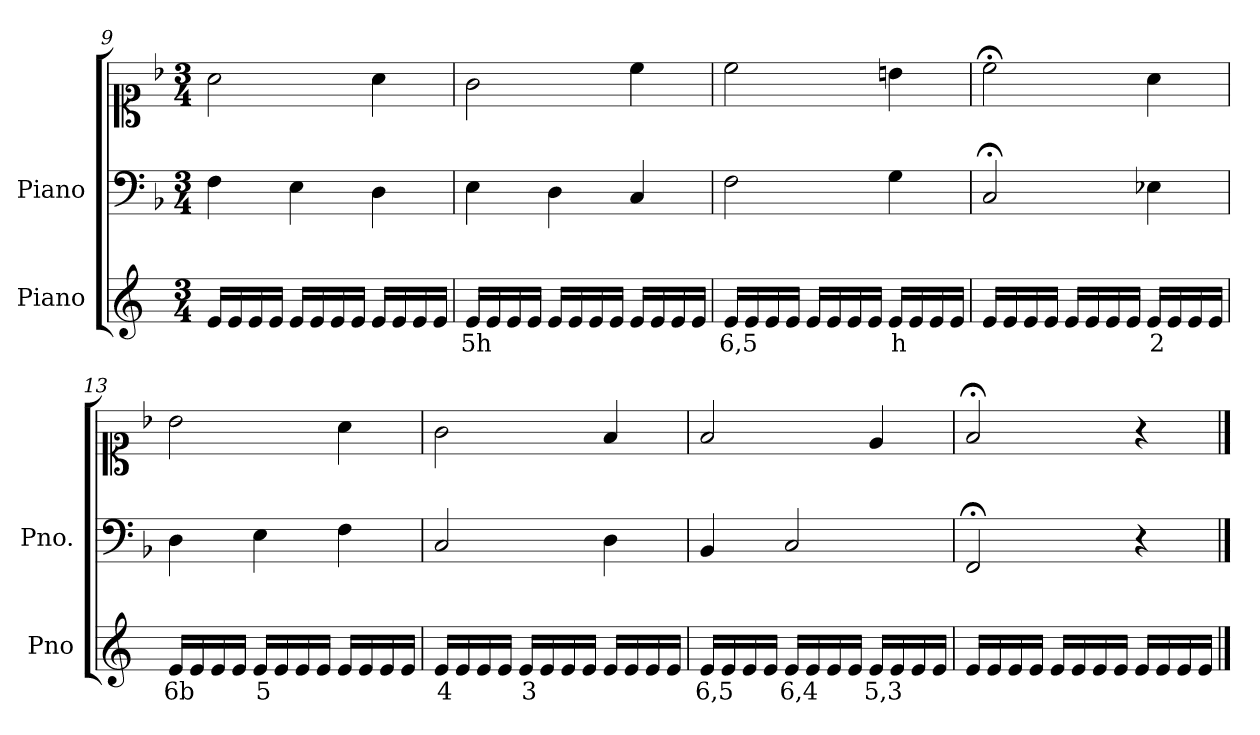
**kern	**text	**kern	**kern
*part2	*part2	*part1	*part1
*staff3	*staff3	*staff2	*staff1
*I"Piano	*	*I"Piano	*
*I'Pno	*	*I'Pno.	*
*clefG2	*	*clefF4	*clefC1
*k[]	*	*k[b-]	*k[b-]
*M3/4	*	*M3/4	*M3/4
=9	=9	=9	=9
16e/LL	.	4F\	2a\
16e/	.	.	.
16e/	.	.	.
16e/JJ	.	.	.
!	!LO:LY:b	!	!
16e/LL	_	4E\	.
16e/	.	.	.
16e/	.	.	.
16e/JJ	.	.	.
16e/LL	.	4D\	4a\
16e/	.	.	.
16e/	.	.	.
16e/JJ	.	.	.
=10	=10	=10	=10
!	!LO:LY:b	!	!
16e/LL	5h	4E\	2g\
16e/	.	.	.
16e/	.	.	.
16e/JJ	.	.	.
!	!LO:LY:b	!	!
16e/LL	_	4D\	.
16e/	.	.	.
16e/	.	.	.
16e/JJ	.	.	.
16e/LL	.	4C/	4cc\
16e/	.	.	.
16e/	.	.	.
16e/JJ	.	.	.
=11	=11	=11	=11
!	!LO:LY:b	!	!
16e/LL	6,5	2F\	2cc\
16e/	.	.	.
16e/	.	.	.
16e/JJ	.	.	.
16e/LL	.	.	.
16e/	.	.	.
16e/	.	.	.
16e/JJ	.	.	.
!	!LO:LY:b	!	!
16e/LL	h	4G\	4bn\
16e/	.	.	.
16e/	.	.	.
16e/JJ	.	.	.
=12	=12	=12	=12
16e/LL	.	2C;</	2cc;<\
16e/	.	.	.
16e/	.	.	.
16e/JJ	.	.	.
16e/LL	.	.	.
16e/	.	.	.
16e/	.	.	.
16e/JJ	.	.	.
!	!LO:LY:b	!	!
16e/LL	2	4E-X\	4a\
16e/	.	.	.
16e/	.	.	.
16e/JJ	.	.	.
=13	=13	=13	=13
!	!LO:LY:b	!	!
16e/LL	6b	4D\	2b-\
16e/	.	.	.
16e/	.	.	.
16e/JJ	.	.	.
!	!LO:LY:b	!	!
16e/LL	5	4E\	.
16e/	.	.	.
16e/	.	.	.
16e/JJ	.	.	.
16e/LL	.	4F\	4a\
16e/	.	.	.
16e/	.	.	.
16e/JJ	.	.	.
=14	=14	=14	=14
!	!LO:LY:b	!	!
16e/LL	4	2C/	2g\
16e/	.	.	.
16e/	.	.	.
16e/JJ	.	.	.
!	!LO:LY:b	!	!
16e/LL	3	.	.
16e/	.	.	.
16e/	.	.	.
16e/JJ	.	.	.
16e/LL	.	4D\	4f/
16e/	.	.	.
16e/	.	.	.
16e/JJ	.	.	.
=15	=15	=15	=15
!	!LO:LY:b	!	!
16e/LL	6,5	4BB-/	2f/
16e/	.	.	.
16e/	.	.	.
16e/JJ	.	.	.
!	!LO:LY:b	!	!
16e/LL	6,4	2C/	.
16e/	.	.	.
16e/	.	.	.
16e/JJ	.	.	.
!	!LO:LY:b	!	!
16e/LL	5,3	.	4e/
16e/	.	.	.
16e/	.	.	.
16e/JJ	.	.	.
=16	=16	=16	=16
16e/LL	.	2FF;</	2f;</
16e/	.	.	.
16e/	.	.	.
16e/JJ	.	.	.
16e/LL	.	.	.
16e/	.	.	.
16e/	.	.	.
16e/JJ	.	.	.
16e/LL	.	4r	4r
16e/	.	.	.
16e/	.	.	.
16e/JJ	.	.	.
==	==	==	==
*-	*-	*-	*-
